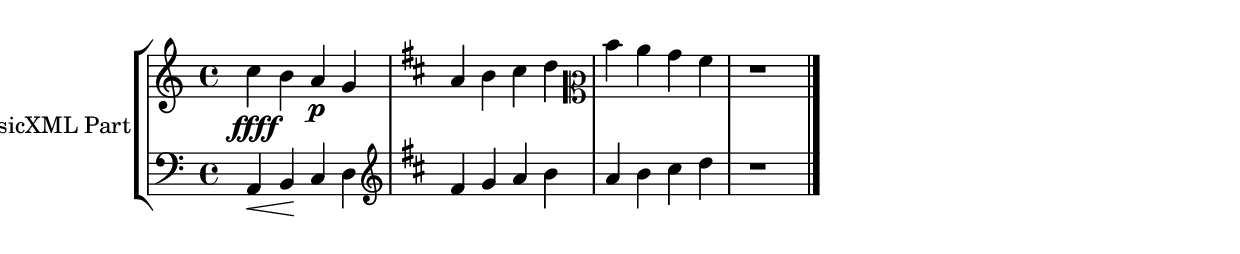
\version "2.18.2" 
\version "2.18.2" 
ponestaffone = \new Staff{\autoBeamOff % measure 1
\clef treble \key c \major \time 4/4 c''4\ffff b'4 a'4\p g'4  | 

 % measure 2
\key d \major a'4 b'4 cis''4 d''4  | 

 % measure 3
\clef mezzosoprano d''4 cis''4 b'4 a'4  | 

 % measure 4
r1  | 

 }

ponestafftwo = \new Staff{\autoBeamOff % measure 1
\clef bass \time 4/4 a,4\< b,4\! c4 d4  | 

 % measure 2
\clef treble \key d \major fis'4 g'4 a'4 b'4  | 

 % measure 3
a'4 b'4 cis''4 d''4  | 

 % measure 4
r1  \bar "|."

 }

<<\new StaffGroup \with {
instrumentName = \markup { 

 \column { 


 \line { "MusicXML Part" 


 } 

 } 
 } 
 }<<\ponestaffone
\ponestafftwo>>>>